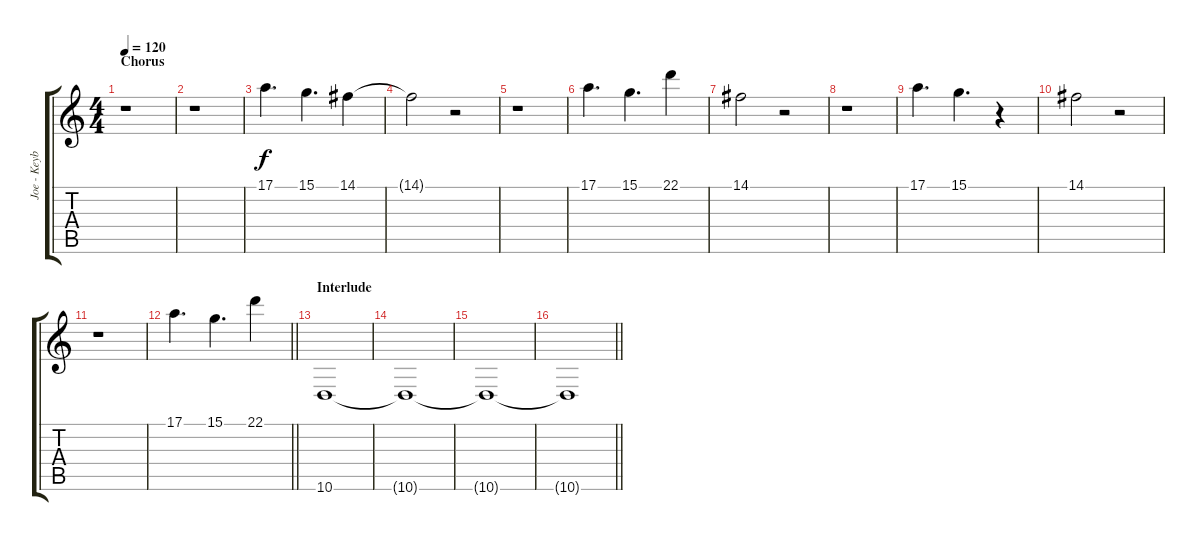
\track ("Joe - Keyboards" "Joe - Keyb") {instrument pad8sweep}
\staff {score tabs}
\tuning (E4 B3 G3 D3 A2 E2) {hide}
\ts (4 4)
\section ("" "Chorus")
\tempo 120
\clef g2
\ks c
r.1{dy f} |
r.1 |
17.1.4{d balance 5 instrument pad1newage} 15.1.4{d} 14.1.4 |
14.1{t}.2 r.2 |
r.1 |
17.1.4{d instrument pad1newage} 15.1.4{d} 22.1.4 |
14.1.2 r.2 |
r.1 |
17.1.4{d balance 5 instrument pad1newage} 15.1.4{d} r.4 |
14.1.2 r.2 |
r.1 |
\barLineRight lightlight
17.1.4{d instrument pad1newage} 15.1.4{d} 22.1.4 |
\section ("" "Interlude")
10.6.1{instrument pad8sweep} |
10.6{t}.1 |
10.6{t}.1 |
\barLineRight lightlight
10.6{t}.1
